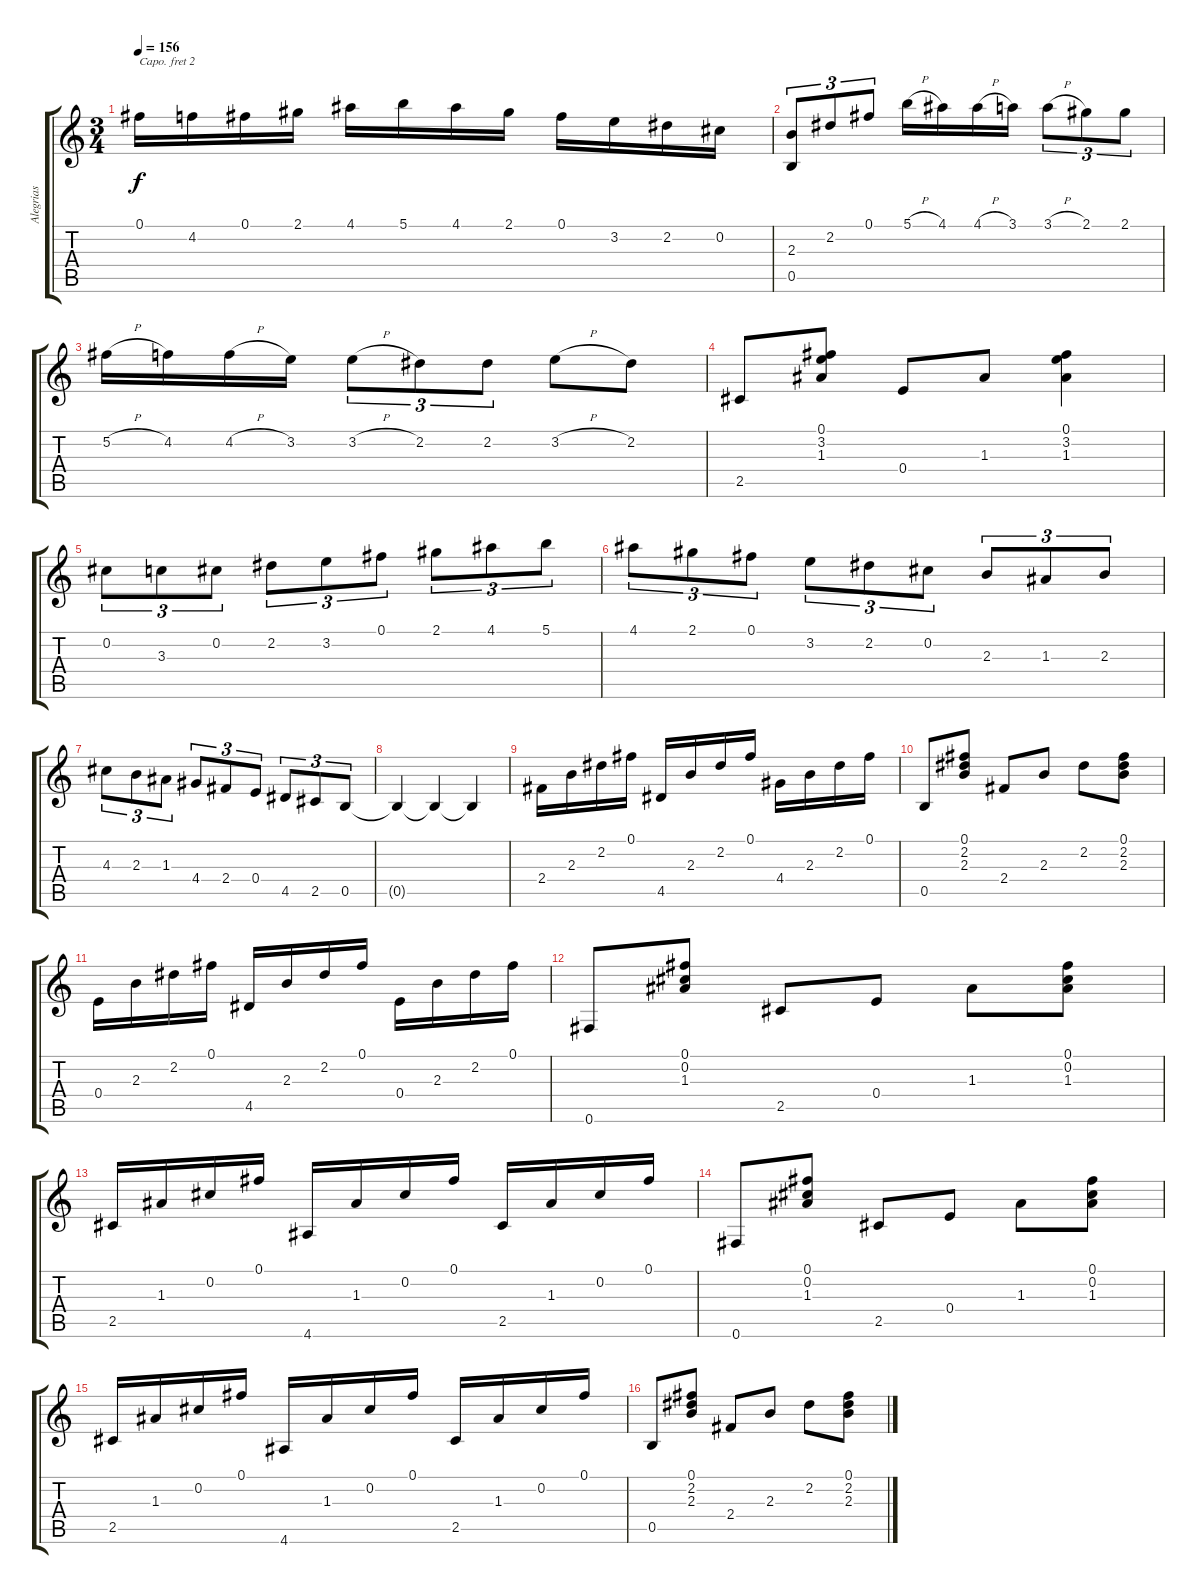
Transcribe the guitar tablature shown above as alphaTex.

\track ("Alegrias" "Alegrias") {instrument acousticguitarnylon}
\staff {score tabs}
\capo 2
\tuning (E4 B3 G3 D3 A2 E2) {hide}
\ts (3 4)
\tempo 156
\clef g2
\ks c
0.1.16{dy f} 4.2.16 0.1.16 2.1.16 4.1.16 5.1.16 4.1.16 2.1.16 0.1.16 3.2.16 2.2.16 0.2.16 |
(2.3 0.5).8{tu (3 2)} 2.2.8{tu (3 2)} 0.1.8{tu (3 2)} 5.1{h}.16 4.1.16 4.1{h}.16 3.1.16 3.1{h}.8{tu (3 2)} 2.1.8{tu (3 2)} 2.1.8{tu (3 2)} |
5.2{h}.16 4.2.16 4.2{h}.16 3.2.16 3.2{h}.8{tu (3 2)} 2.2.8{tu (3 2)} 2.2.8{tu (3 2)} 3.2{h}.8 2.2.8 |
2.5.8 (0.1 3.2 1.3).8 0.4.8 1.3.8 (0.1 3.2 1.3).4 |
0.2.8{tu (3 2)} 3.3.8{tu (3 2)} 0.2.8{tu (3 2)} 2.2.8{tu (3 2)} 3.2.8{tu (3 2)} 0.1.8{tu (3 2)} 2.1.8{tu (3 2)} 4.1.8{tu (3 2)} 5.1.8{tu (3 2)} |
4.1.8{tu (3 2)} 2.1.8{tu (3 2)} 0.1.8{tu (3 2)} 3.2.8{tu (3 2)} 2.2.8{tu (3 2)} 0.2.8{tu (3 2)} 2.3.8{tu (3 2)} 1.3.8{tu (3 2)} 2.3.8{tu (3 2)} |
4.3.8{tu (3 2)} 2.3.8{tu (3 2)} 1.3.8{tu (3 2)} 4.4.8{tu (3 2)} 2.4.8{tu (3 2)} 0.4.8{tu (3 2)} 4.5.8{tu (3 2)} 2.5.8{tu (3 2)} 0.5.8{tu (3 2)} |
0.5{t}.4 0.5{t}.4 0.5{t}.4 |
2.4.16 2.3.16 2.2.16 0.1.16 4.5.16 2.3.16 2.2.16 0.1.16 4.4.16 2.3.16 2.2.16 0.1.16 |
0.5.8 (0.1 2.2 2.3).8 2.4.8 2.3.8 2.2.8 (0.1 2.2 2.3).8 |
0.4.16 2.3.16 2.2.16 0.1.16 4.5.16 2.3.16 2.2.16 0.1.16 0.4.16 2.3.16 2.2.16 0.1.16 |
0.6.8 (0.1 0.2 1.3).8 2.5.8 0.4.8 1.3.8 (0.1 0.2 1.3).8 |
2.5.16 1.3.16 0.2.16 0.1.16 4.6.16 1.3.16 0.2.16 0.1.16 2.5.16 1.3.16 0.2.16 0.1.16 |
0.6.8 (0.1 0.2 1.3).8 2.5.8 0.4.8 1.3.8 (0.1 0.2 1.3).8 |
2.5.16 1.3.16 0.2.16 0.1.16 4.6.16 1.3.16 0.2.16 0.1.16 2.5.16 1.3.16 0.2.16 0.1.16 |
0.5.8 (0.1 2.2 2.3).8 2.4.8 2.3.8 2.2.8 (0.1 2.2 2.3).8
